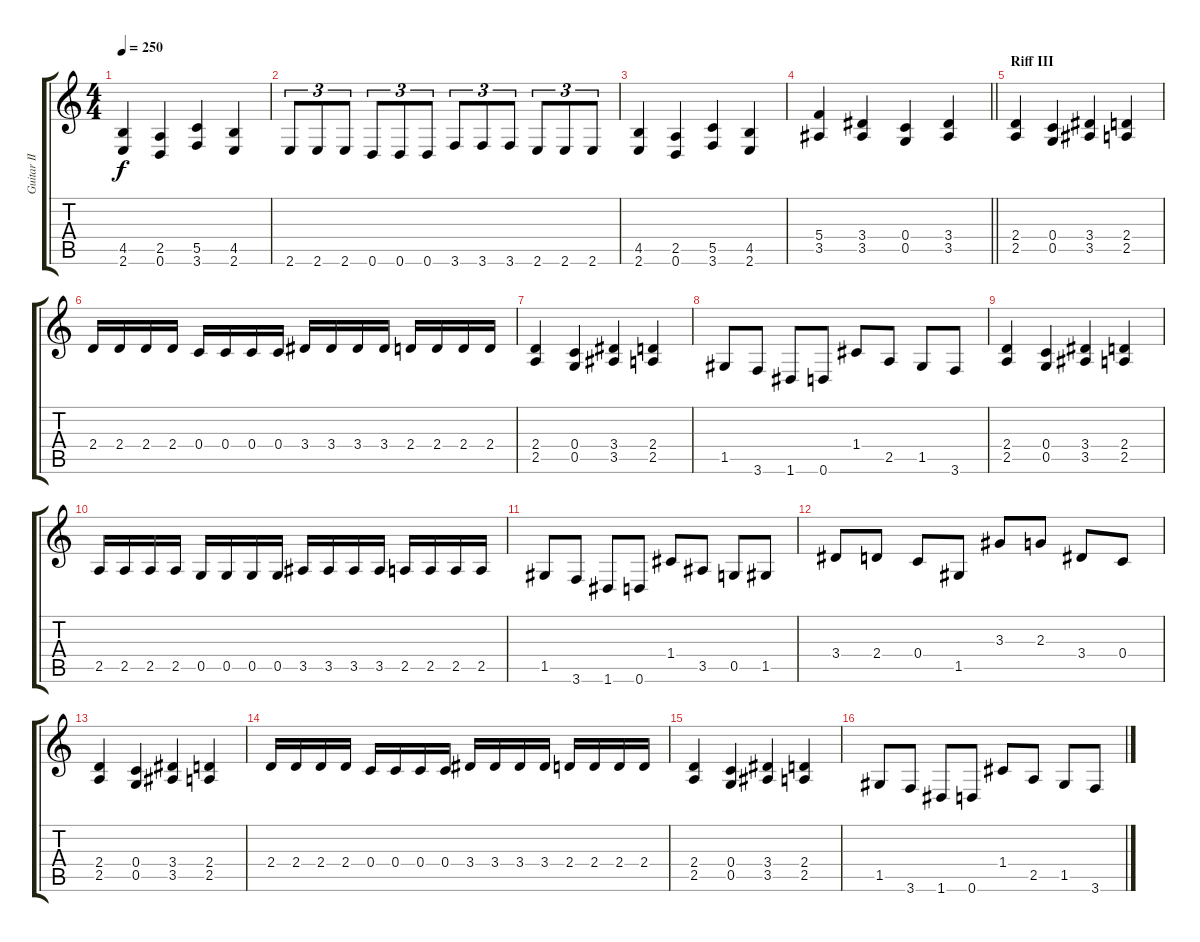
\track ("Guitar II" "Guitar II") {instrument distortionguitar}
\staff {score tabs}
\tuning (D4 A3 F3 C3 G2 D2) {hide}
\ts (4 4)
\tempo 250
\clef g2
\ks c
(4.5 2.6).4{dy f} (2.5 0.6).4 (5.5 3.6).4 (4.5 2.6).4 |
2.6.8{tu (3 2)} 2.6.8{tu (3 2)} 2.6.8{tu (3 2)} 0.6.8{tu (3 2)} 0.6.8{tu (3 2)} 0.6.8{tu (3 2)} 3.6.8{tu (3 2)} 3.6.8{tu (3 2)} 3.6.8{tu (3 2)} 2.6.8{tu (3 2)} 2.6.8{tu (3 2)} 2.6.8{tu (3 2)} |
(4.5 2.6).4 (2.5 0.6).4 (5.5 3.6).4 (4.5 2.6).4 |
\barLineRight lightlight
(5.4 3.5).4 (3.4 3.5).4 (0.4 0.5).4 (3.4 3.5).4 |
\section ("" "Riff III")
(2.4 2.5).4 (0.4 0.5).4 (3.4 3.5).4 (2.4 2.5).4 |
2.4.16 2.4.16 2.4.16 2.4.16 0.4.16 0.4.16 0.4.16 0.4.16 3.4.16 3.4.16 3.4.16 3.4.16 2.4.16 2.4.16 2.4.16 2.4.16 |
(2.4 2.5).4 (0.4 0.5).4 (3.4 3.5).4 (2.4 2.5).4 |
1.5.8 3.6.8 1.6.8 0.6.8 1.4.8 2.5.8 1.5.8 3.6.8 |
(2.4 2.5).4 (0.4 0.5).4 (3.4 3.5).4 (2.4 2.5).4 |
2.5.16 2.5.16 2.5.16 2.5.16 0.5.16 0.5.16 0.5.16 0.5.16 3.5.16 3.5.16 3.5.16 3.5.16 2.5.16 2.5.16 2.5.16 2.5.16 |
1.5.8 3.6.8 1.6.8 0.6.8 1.4.8 3.5.8 0.5.8 1.5.8 |
3.4.8 2.4.8 0.4.8 1.5.8 3.3.8 2.3.8 3.4.8 0.4.8 |
(2.4 2.5).4 (0.4 0.5).4 (3.4 3.5).4 (2.4 2.5).4 |
2.4.16 2.4.16 2.4.16 2.4.16 0.4.16 0.4.16 0.4.16 0.4.16 3.4.16 3.4.16 3.4.16 3.4.16 2.4.16 2.4.16 2.4.16 2.4.16 |
(2.4 2.5).4 (0.4 0.5).4 (3.4 3.5).4 (2.4 2.5).4 |
1.5.8 3.6.8 1.6.8 0.6.8 1.4.8 2.5.8 1.5.8 3.6.8
